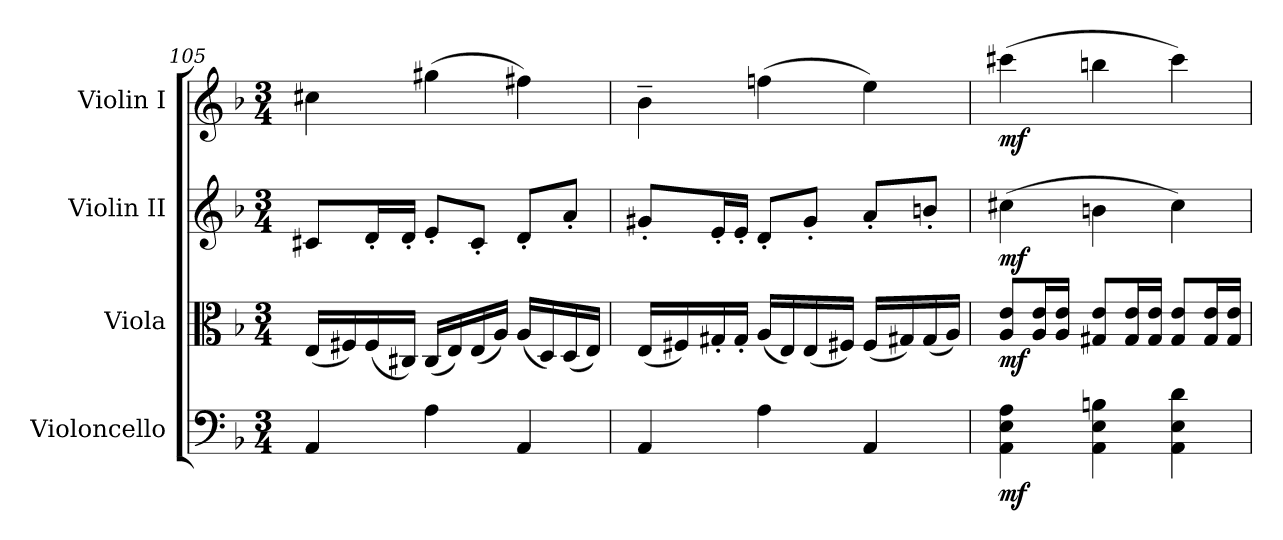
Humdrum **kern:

**kern	**dynam	**kern	**dynam	**kern	**dynam	**kern	**dynam
*part4	*part4	*part3	*part3	*part2	*part2	*part1	*part1
*staff4	*staff4	*staff3	*staff3	*staff2	*staff2	*staff1	*staff1
*I"Violoncello	*	*I"Viola	*	*I"Violin II	*	*I"Violin I	*
*I'Vc	*	*I'Vla	*	*I'Vln	*	*I'Vln	*
*clefF4	*	*clefC3	*	*clefG2	*	*clefG2	*
*k[b-]	*	*k[b-]	*	*k[b-]	*	*k[b-]	*
*M3/4	*	*M3/4	*	*M3/4	*	*M3/4	*
=105	=105	=105	=105	=105	=105	=105	=105
4AA/	.	(<16E/LL	.	8c#X/L	.	4cc#X\	.
.	.	16F#X/)	.	.	.	.	.
.	.	(<16F#/	.	16d'/L	.	.	.
.	.	16C#X/JJ)	.	16d'/JJ	.	.	.
4A\	.	(<16C#/LL	.	8e'/L	.	(>4gg#X\	.
.	.	16E/)	.	.	.	.	.
.	.	(<16E/	.	8c#'/J	.	.	.
.	.	16A/JJ)	.	.	.	.	.
4AA/	.	(<16A/LL	.	8d'/L	.	4ff#X\)	.
.	.	16D/)	.	.	.	.	.
.	.	(<16D/	.	8a'/J	.	.	.
.	.	16E/JJ)	.	.	.	.	.
=106	=106	=106	=106	=106	=106	=106	=106
4AA/	.	(<16E/LL	.	8g#X'/L	.	4b-~\	.
.	.	16F#X/)	.	.	.	.	.
.	.	16G#X'/	.	16e'/L	.	.	.
.	.	16G#'/JJ	.	16e'/JJ	.	.	.
4A\	.	(<16A/LL	.	8d'/L	.	(>4ffn\	.
.	.	16E/)	.	.	.	.	.
.	.	(<16E/	.	8g#'/J	.	.	.
.	.	16F#X/JJ)	.	.	.	.	.
4AA/	.	(<16F#/LL	.	8a'/L	.	4ee\)	.
.	.	16G#X/)	.	.	.	.	.
.	.	(<16G#/	.	8bn'/J	.	.	.
.	.	16A/JJ)	.	.	.	.	.
!!LO:LB:g=z
=107	=107	=107	=107	=107	=107	=107	=107
!	!LO:DY:b	!	!LO:DY:b	!	!LO:DY:b	!	!LO:DY:b
4AA\ 4E\ 4A\	mf	8A/ 8e/L	mf	(>4cc#X\	mf	(>4ccc#X\	mf
.	.	16A/ 16e/L	.	.	.	.	.
.	.	16A/ 16e/JJ	.	.	.	.	.
4AA\ 4E\ 4Bn\	.	8G#X/ 8e/L	.	4bn\	.	4bbn\	.
.	.	16G#/ 16e/L	.	.	.	.	.
.	.	16G#/ 16e/JJ	.	.	.	.	.
4AA\ 4E\ 4d\	.	8G#/ 8e/L	.	4cc#\)	.	4ccc#\)	.
.	.	16G#/ 16e/L	.	.	.	.	.
.	.	16G#/ 16e/JJ	.	.	.	.	.
=	=	=	=	=	=	=	=
*-	*-	*-	*-	*-	*-	*-	*-
